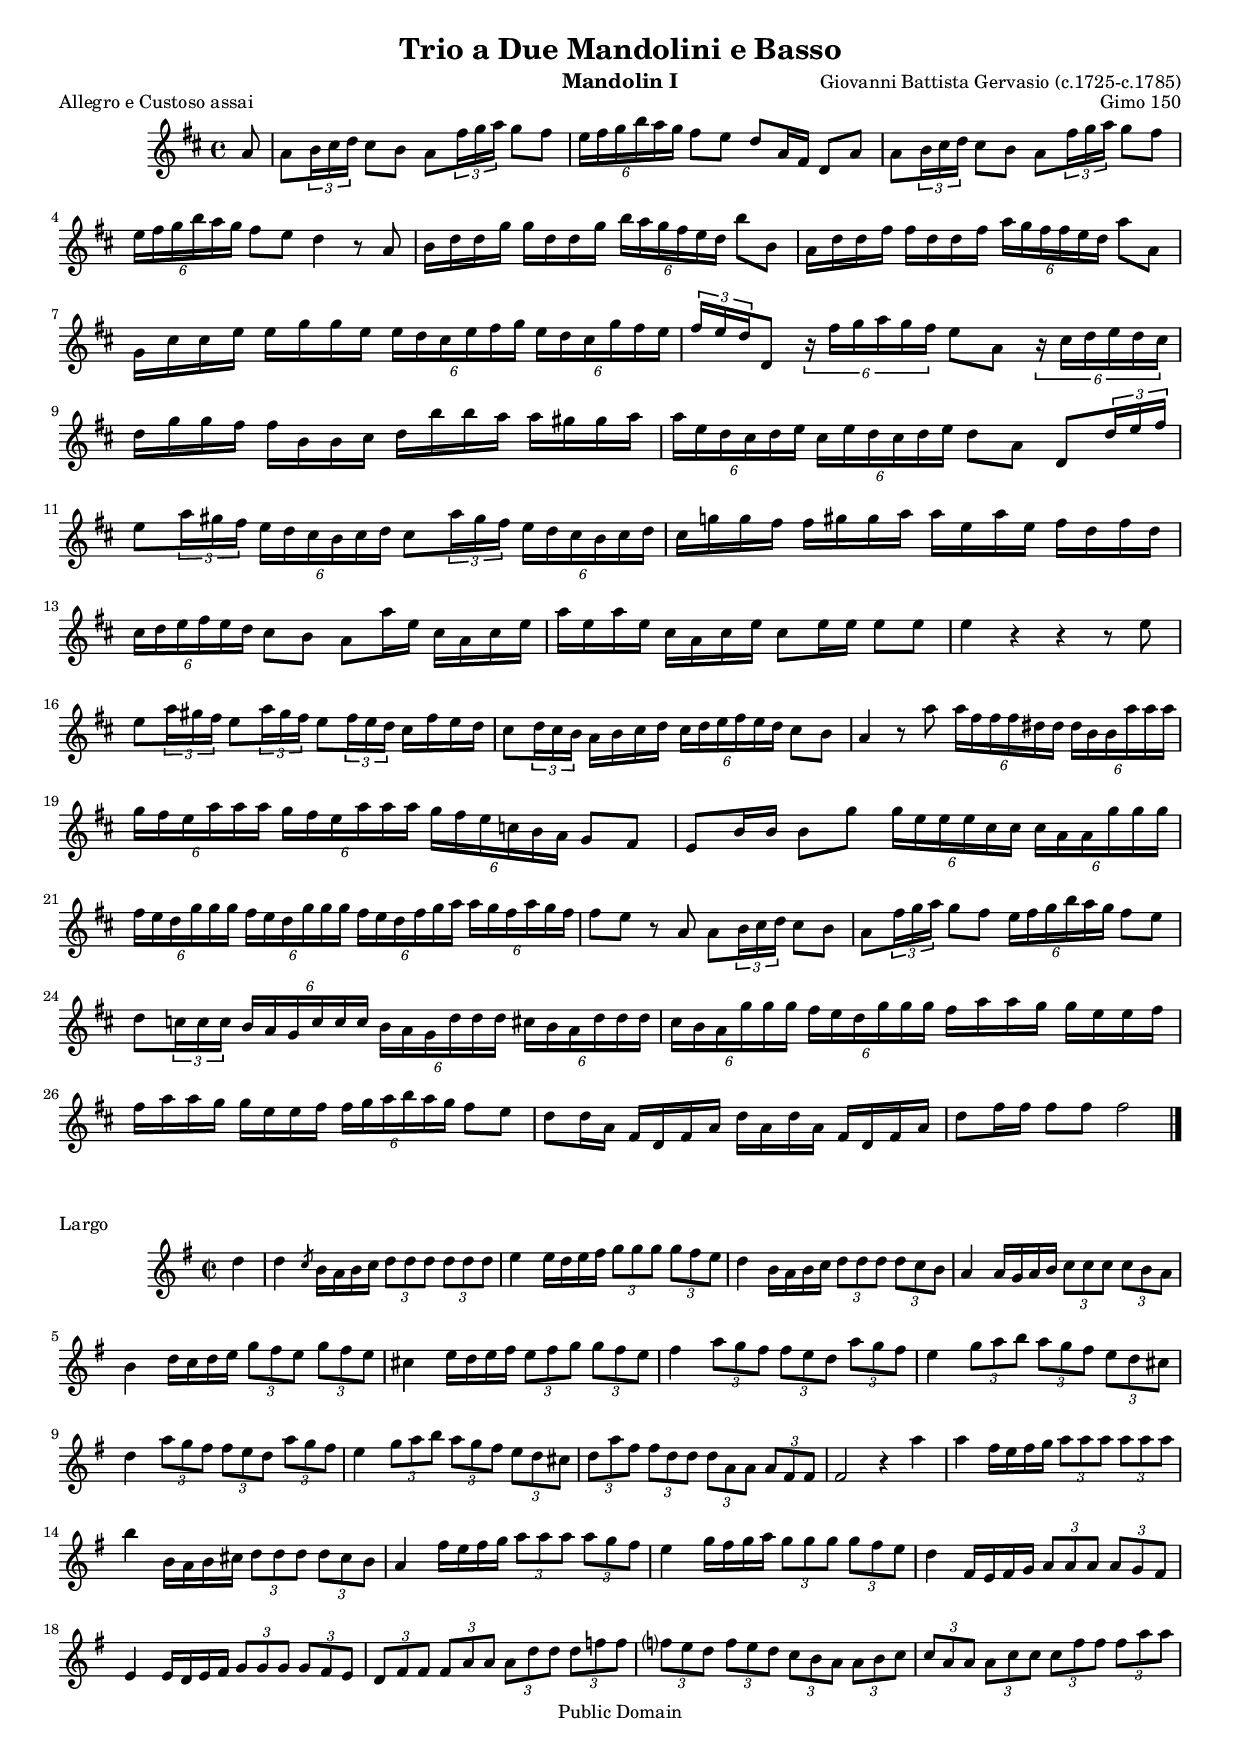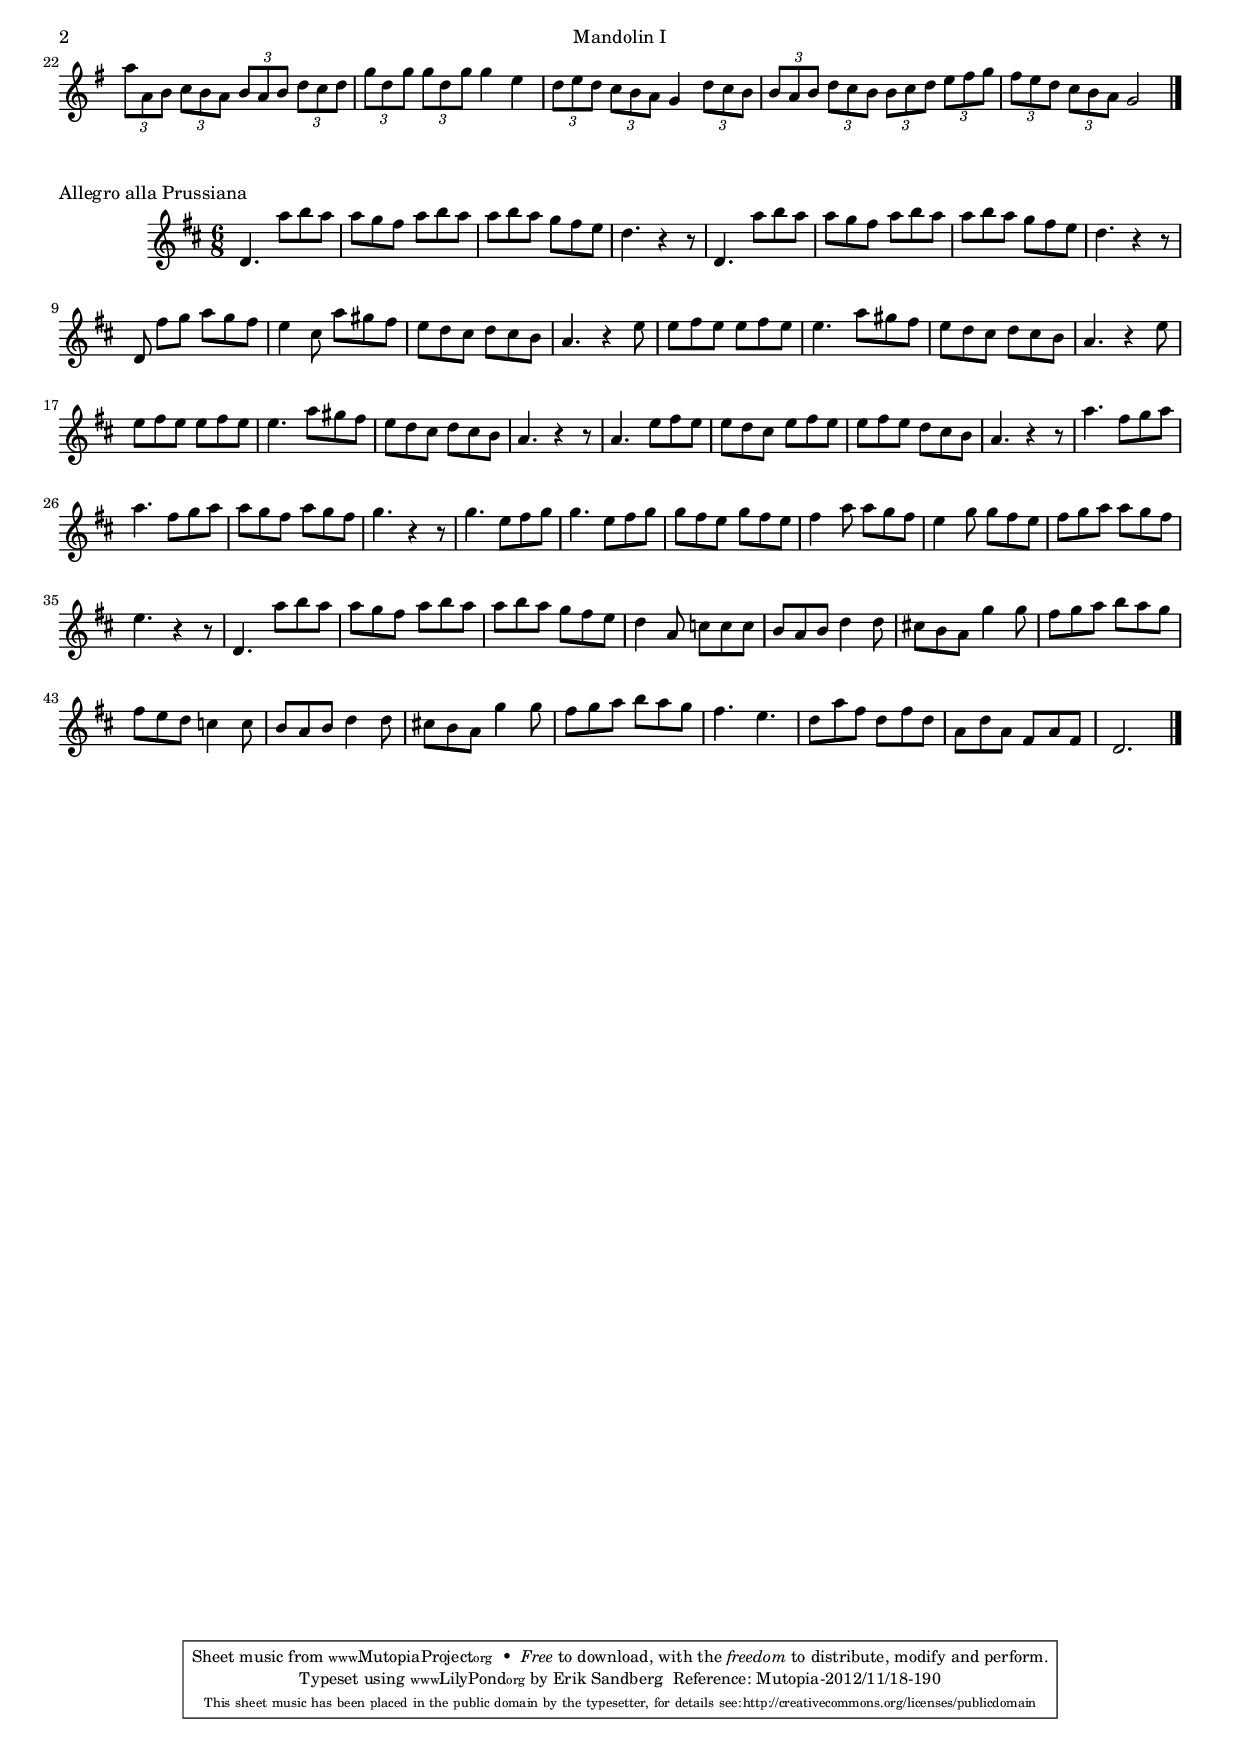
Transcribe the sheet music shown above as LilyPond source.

\version "2.16.0"

Instrument = "Mandolin I"
\version "2.16.0"

\header {
  title = "Trio a Due Mandolini e Basso"
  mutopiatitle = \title
  composer = "Giovanni Battista Gervasio (c.1725-c.1785)"
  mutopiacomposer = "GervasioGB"
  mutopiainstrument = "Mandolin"
  date = "c.1760"
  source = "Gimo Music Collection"
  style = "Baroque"
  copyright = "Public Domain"
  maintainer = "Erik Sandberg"
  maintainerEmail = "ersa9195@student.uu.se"
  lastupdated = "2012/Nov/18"
  instrument = \Instrument

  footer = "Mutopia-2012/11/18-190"
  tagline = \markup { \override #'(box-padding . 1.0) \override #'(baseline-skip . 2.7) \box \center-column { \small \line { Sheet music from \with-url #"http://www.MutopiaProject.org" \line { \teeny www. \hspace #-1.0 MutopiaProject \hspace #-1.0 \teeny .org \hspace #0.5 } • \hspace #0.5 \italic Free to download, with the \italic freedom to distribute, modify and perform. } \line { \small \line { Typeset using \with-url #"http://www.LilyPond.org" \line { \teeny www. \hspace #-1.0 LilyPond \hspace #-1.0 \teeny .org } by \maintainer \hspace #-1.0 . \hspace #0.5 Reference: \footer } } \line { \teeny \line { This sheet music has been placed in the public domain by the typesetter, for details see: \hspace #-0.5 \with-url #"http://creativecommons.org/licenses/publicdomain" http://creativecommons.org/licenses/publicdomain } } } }
}

#(set-global-staff-size 16)
\version "2.16.0"

% Allegro e Custoso assai
IMandI =  \relative c'' {
  \clef "treble"
  \set tupletSpannerDuration = #(ly:make-moment 1 4)
  \key d\major
  \time 4/4
%page 9
  \partial 8 a8 |
   a8[ \times 2/3 {b16 cis d]}  cis8[ b]  a[ \times 2/3 {fis'16 g a]}  g8[ fis] |
  \times 4/6 { e16[ fis g b a g]}  fis8[ e] d a16 fis d8 a' |
   a8[ \times 2/3 {b16 cis d]}  cis8[ b]  a[ \times 2/3 {fis'16 g a]}  g8[ fis] |
  \times 4/6 { e16[ fis g b a g]}  fis8[ e] d4 r8 a8 |
  %5
  b16 d d g g d d g \times 4/6 { b[ a g fis e d]}  b'8[ b,] |
  a16 d d fis fis d d fis \times 4/6 { a[ g fis fis e d]}  a'8[ a,] |
  g16 cis cis e e g g e \times 4/6 { e16[ d cis e fis g]  e[ % d instead of e?
    d cis g' fis e]} |
  \times 2/3 { fis16[ e d} d,8] \times 4/6 {r16  fis'16[ g a g fis ]}  e8[ a,]
    \times 4/6 {r16  cis[ d e d cis]} |
  d16 g g fis fis b, b cis d b' b a a gis gis a |
  %10
  \times 4/6 { a16[ e d cis d e]  cis[ e d cis d e]}
     d8[ a]  d,[ \times 2/3 {d'16 e fis]} |
   e8[ \times 2/3 {a16 gis fis]} \times 4/6 { e[ d cis b cis d]}
     cis8[ \times 2/3 {a'16 gis fis]} \times 4/6 { e[ d cis b cis d]} |
  cis16 g'! g fis fis gis gis a a e a e fis d fis d |
  \times 4/6 { cis16[ d e fis e d]}  cis8[ b] a a'16 e cis a cis e |
%page 10
  a16 e a e cis a cis e cis8 e16 e e8 e |
  %15
  e4 r4 r4 r8 e8 |
   e8[ \times 2/3 {a16 gis fis]}  e8[ \times 2/3 {a16 gis fis]}
     e8[ \times 2/3 {fis16 e d]} cis16 fis e d |
   cis8[ \times 2/3 {d16 cis b]} a16 b cis d
    \times 4/6 { cis[ d e fis e d]}  cis8[ b] |
  a4 r8 a'8 \times 4/6 { a16[ fis fis fis dis dis]  dis[ b b a' a a]} |
  \times 4/6 { g[ fis e a a a]  g[ fis e a a a]  g[ fis e c b a]}  g8[ fis] |
  %20
  e8 b'16 b b8 g' \times 4/6 { g16[ e e e cis cis]  cis[ a a g' g g]} |
  \times 4/6 { fis[ e d g g g]  fis[ e d g g g]  fis[ e d fis g a]  a[ g fis a g fis]} |
  fis8 e r a,  a[ \times 2/3 {b16 cis d]}  cis8[ b] |
   a8[ \times 2/3 {fis'16 g a]}  g8[ fis8] \times 4/6 { e16[ fis g b a g]}  fis8[ e] |
   d[ \times 2/3 {c16 c c]} \times 4/6 { b[ a g c c c]  b[ a g d' d d]  cis[ b a d d d] |
  %25
   cis[ b a g' g g]  fis[ e d g g g]}  fis16[ a a g]  g[ e e fis] |
   fis16[ a a g]  g16[ e e fis] \times 4/6 { fis16[ g a b a g]}  fis8[ e] |
  d8 d16 a fis d fis a d a d a fis d fis a |
  d8 fis16 fis fis8 fis fis2
  \bar "|."
}

\version "2.16.0"

IIMandI =  \relative c'' {
  \clef "treble"
  \set tupletSpannerDuration = #(ly:make-moment 1 4)
  \key g\major
  \time 2/2
%page 11
  \partial 4 d4 |
  d \slashedGrace c8 b16 a b c \times 2/3 { d8[ d d]  d[ d d]} |
  e4 e16 d e fis \times 2/3 { g8[ g g]  g[ fis e]} |
  d4 b16 a b c \times 2/3 { d8[ d d]  d[ c b]} |
  %4
  a4 a16 g a b \times 2/3 { c8[ c c]  c[ b a]} |
  b4 d16 c d e \times 2/3 { g8[ fis e]  g[ fis e]} |
  cis4 e16 d e fis \times 2/3 { e8[ fis g]  g[ fis e]} |
  fis4 \times 2/3 { a8[ g fis]  fis[ e d]  a'[ g fis]} |
  %8
  e4 \times 2/3 { g8[ a b]  a[ g fis]  e[ d cis]} |
  d4 \times 2/3 { a'8[ g fis]  fis[ e d]  a'[ g fis]} |
  e4 \times 2/3 { g8[ a b]  a[ g fis]  e[ d cis]} |
  \times 2/3 { d8[ a' fis]  fis[ d d]  d[ a a]  a[ fis fis]} |
  %12
  fis2 r4 a'4 |
  a4 fis16 e fis g \times 2/3 { a8[ a a]  a[ a a]} |
%page 12
  b4 b,16 a b cis \times 2/3 { d8[ d d]  d[ cis b]} |
  a4 fis'16 e fis g \times 2/3 { a8[ a a]  a[ g fis]} |
  %16
  e4 g16 fis g a \times 2/3 { g8[ g g]  g[ fis e]} |
  d4 fis,16 e fis g \times 2/3 { a8[ a a]  a[ g fis]} |
  e4 e16 d e fis \times 2/3 { g8[ g g]  g[ fis e]} |
  \times 2/3 { d[ fis fis]  fis[ a a]  a[ d d]  d[ f f]} |
  %20
  \times 2/3 { f?[ e d]  f[ e d]  c[ b a]  a[ b c]} |
  \times 2/3 { c[ a a]  a[ c c]  c[ fis fis]  fis[ a a]} |
  \times 2/3 { a[ a, b]  c[ b a]  b[ a b]  d[ c d]} |
  \times 2/3 { g[ d g]  g[ d g]} g4 e |
  %24
  \times 2/3 { d8[ e d]  c[ b a]} g4 \times 2/3 { d'8[ c b]} |
  \times 2/3 { b[ a b]  d[ c b]  b[ c d]  e[ fis g]} |
  \times 2/3 { fis[ e d]  c[ b a]} g2
  \bar "|."
}

\version "2.16.0"

IIIMandI =  \relative c' {
  \clef "treble"
  \key d\major
  \time 6/8
%page 13
  d4. a''8 b a |
  a g fis a b a |
  a b a g fis e |
  %4
  d4. r4 r8 |
  d,4. a''8 b a |
  a g fis a b a |
  a b a g fis e |
  %8
  d4. r4 r8 |
  d,8  fis'[ g] a g fis |
  e4 cis8 a' gis fis |
  e d cis d cis b |
  %12
  a4. r4 e'8 |
  e fis e e fis e |
  e4. a8 gis fis |
  e d cis d cis b |
  %16
  a4. r4 e'8 |
  e fis e e fis e |
  e4. a8 gis fis |
  e d cis d cis b |
  %20
  a4. r4 r8 |
  a4. e'8 fis e |
  e d cis e fis e |
  e fis e d cis b |
  %24
  a4. r4 r8 |
  a'4. fis8 g a |
  a4. fis8 g a |
  a g fis a g fis |
  %28
  g4. r4 r8 |
  g4. e8 fis g |
  g4. e8 fis g |
  g fis e g fis e |
  %32
  fis4 a8
% page 14
    a g fis |
  e4 g8 g fis e |
  fis g a a g fis |
  e4. r4 r8 |
  %36
  d,4. a''8 b a |
  a g fis a b a |
  a b a g fis e |
  d4 a8 c c c |
  %40
  b a b d4 d8 |
  cis! b a g'4 g8 |
  fis g a b a g |
  fis e d c4 c8 |
  %44
  b a b d4 d8 |
  cis! b a g'4 g8 |
  fis g a b a g |
  fis4. e |
  %48
  d8 a' fis d fis d |
  a d a fis a fis |
  d2.
  \bar "|."
}


\score {
  \context Staff \IMandI
  \header {
    piece = "Allegro e Custoso assai" opus = "Gimo 150"}
}
\score {
  \context Staff \IIMandI
  \header {piece = "Largo" }
}
\score {
  \context Staff \IIIMandI
  \header {piece = "Allegro alla Prussiana" }
}




